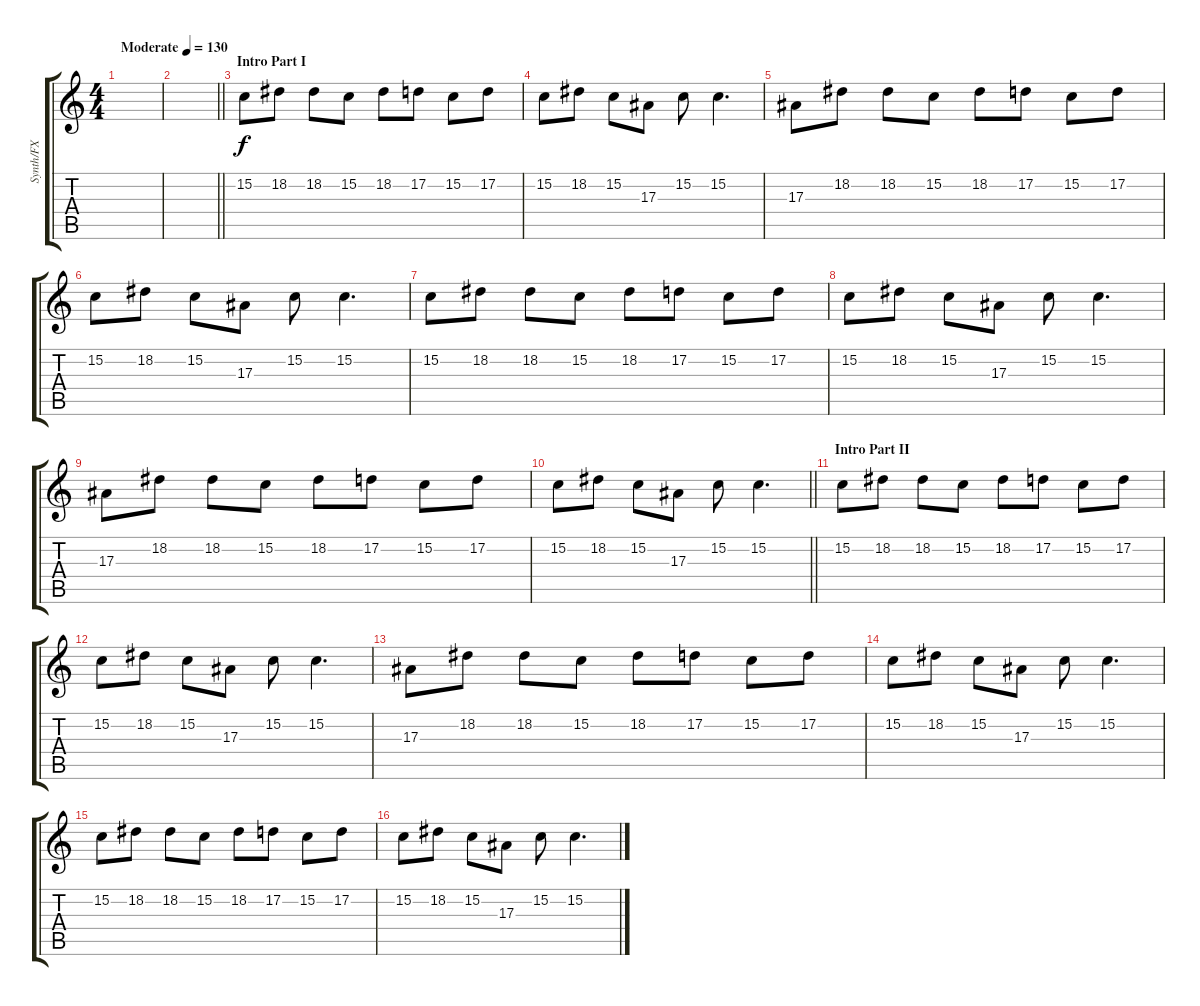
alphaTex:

\track ("Synth/FX" "Synth/FX") {instrument vibraphone}
\staff {score tabs}
\tuning (D4 A3 F3 C3 G2 C2) {hide}
\ts (4 4)
\tempo (130 "Moderate")
\clef g2
\ks c
|
\barLineRight lightlight
|
\section ("" "Intro Part I")
15.2.8 18.2.8 18.2.8 15.2.8 18.2.8 17.2.8 15.2.8 17.2.8 |
15.2.8 18.2.8 15.2.8 17.3.8 15.2.8 15.2.4{d} |
17.3.8 18.2.8 18.2.8 15.2.8 18.2.8 17.2.8 15.2.8 17.2.8 |
15.2.8 18.2.8 15.2.8 17.3.8 15.2.8 15.2.4{d} |
15.2.8 18.2.8 18.2.8 15.2.8 18.2.8 17.2.8 15.2.8 17.2.8 |
15.2.8 18.2.8 15.2.8 17.3.8 15.2.8 15.2.4{d} |
17.3.8 18.2.8 18.2.8 15.2.8 18.2.8 17.2.8 15.2.8 17.2.8 |
\barLineRight lightlight
15.2.8 18.2.8 15.2.8 17.3.8 15.2.8 15.2.4{d} |
\section ("" "Intro Part II")
15.2.8{volume 9 instrument lead1square} 18.2.8 18.2.8 15.2.8 18.2.8 17.2.8 15.2.8 17.2.8 |
15.2.8 18.2.8 15.2.8 17.3.8 15.2.8 15.2.4{d} |
17.3.8 18.2.8 18.2.8 15.2.8 18.2.8 17.2.8 15.2.8 17.2.8 |
15.2.8 18.2.8 15.2.8 17.3.8 15.2.8 15.2.4{d} |
15.2.8 18.2.8 18.2.8 15.2.8 18.2.8 17.2.8 15.2.8 17.2.8 |
15.2.8 18.2.8 15.2.8 17.3.8 15.2.8 15.2.4{d}
